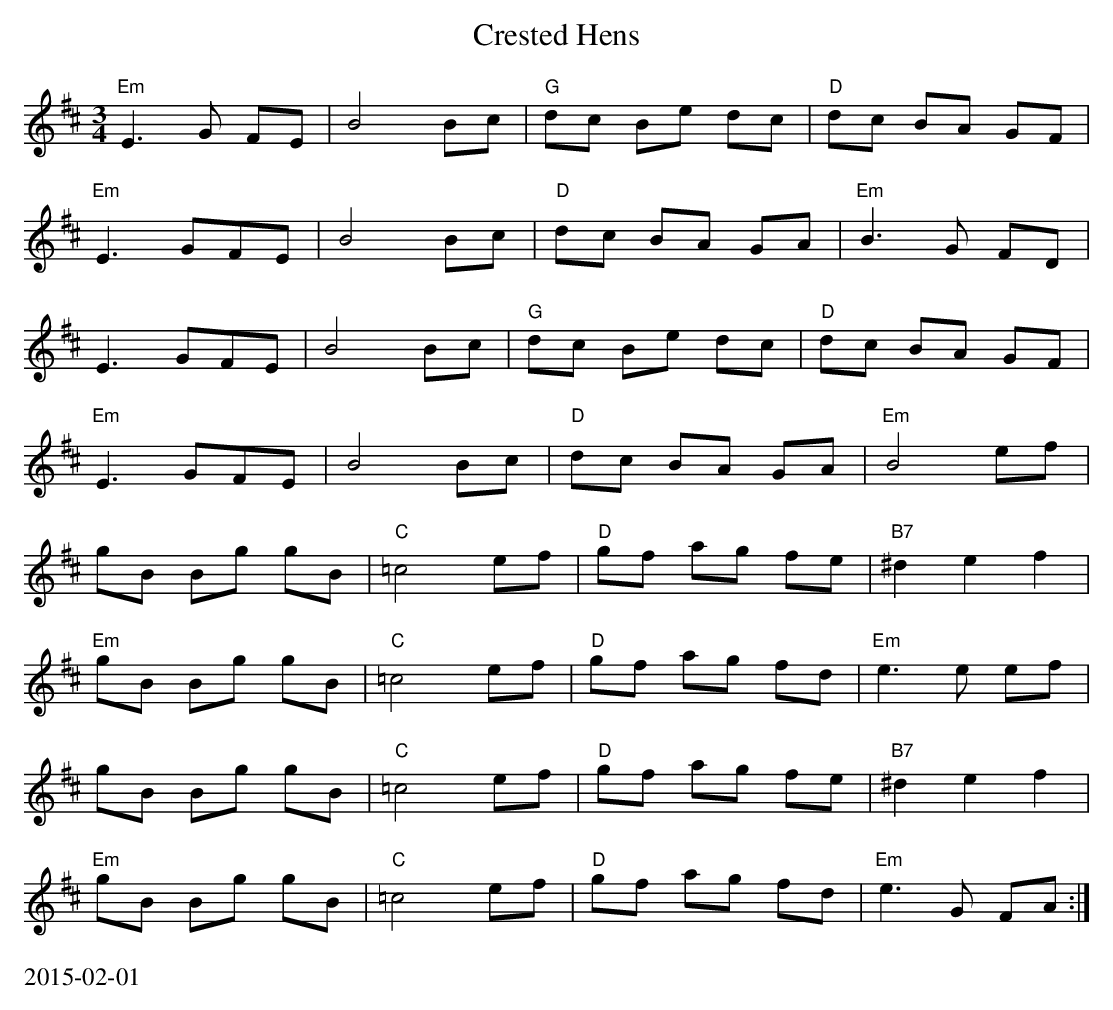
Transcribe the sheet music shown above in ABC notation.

X:1
T:Crested Hens
M:3/4
L:1/8
K:D
"Em"E3 G   FE | B4     Bc | "G"dc Be dc | "D"dc   BA GF  |
"Em"E3 GFE    | B4     Bc | "D"dc BA GA | "Em"B3  G  FD  |
E3     GFE    | B4     Bc | "G"dc Be dc | "D"dc   BA GF  |
"Em"E3 GFE    | B4     Bc | "D"dc BA GA | "Em"B4  ef     |
gB     Bg  gB | "C"=c4 ef | "D"gf ag fe | "B7"^d2 e2 f2  |
"Em"gB Bg  gB | "C"=c4 ef | "D"gf ag fd | "Em"e3  e  ef  |
gB     Bg  gB | "C"=c4 ef | "D"gf ag fe | "B7"^d2 e2 f2  |
"Em"gB Bg  gB | "C"=c4 ef | "D"gf ag fd | "Em"e3  G  FA :|
